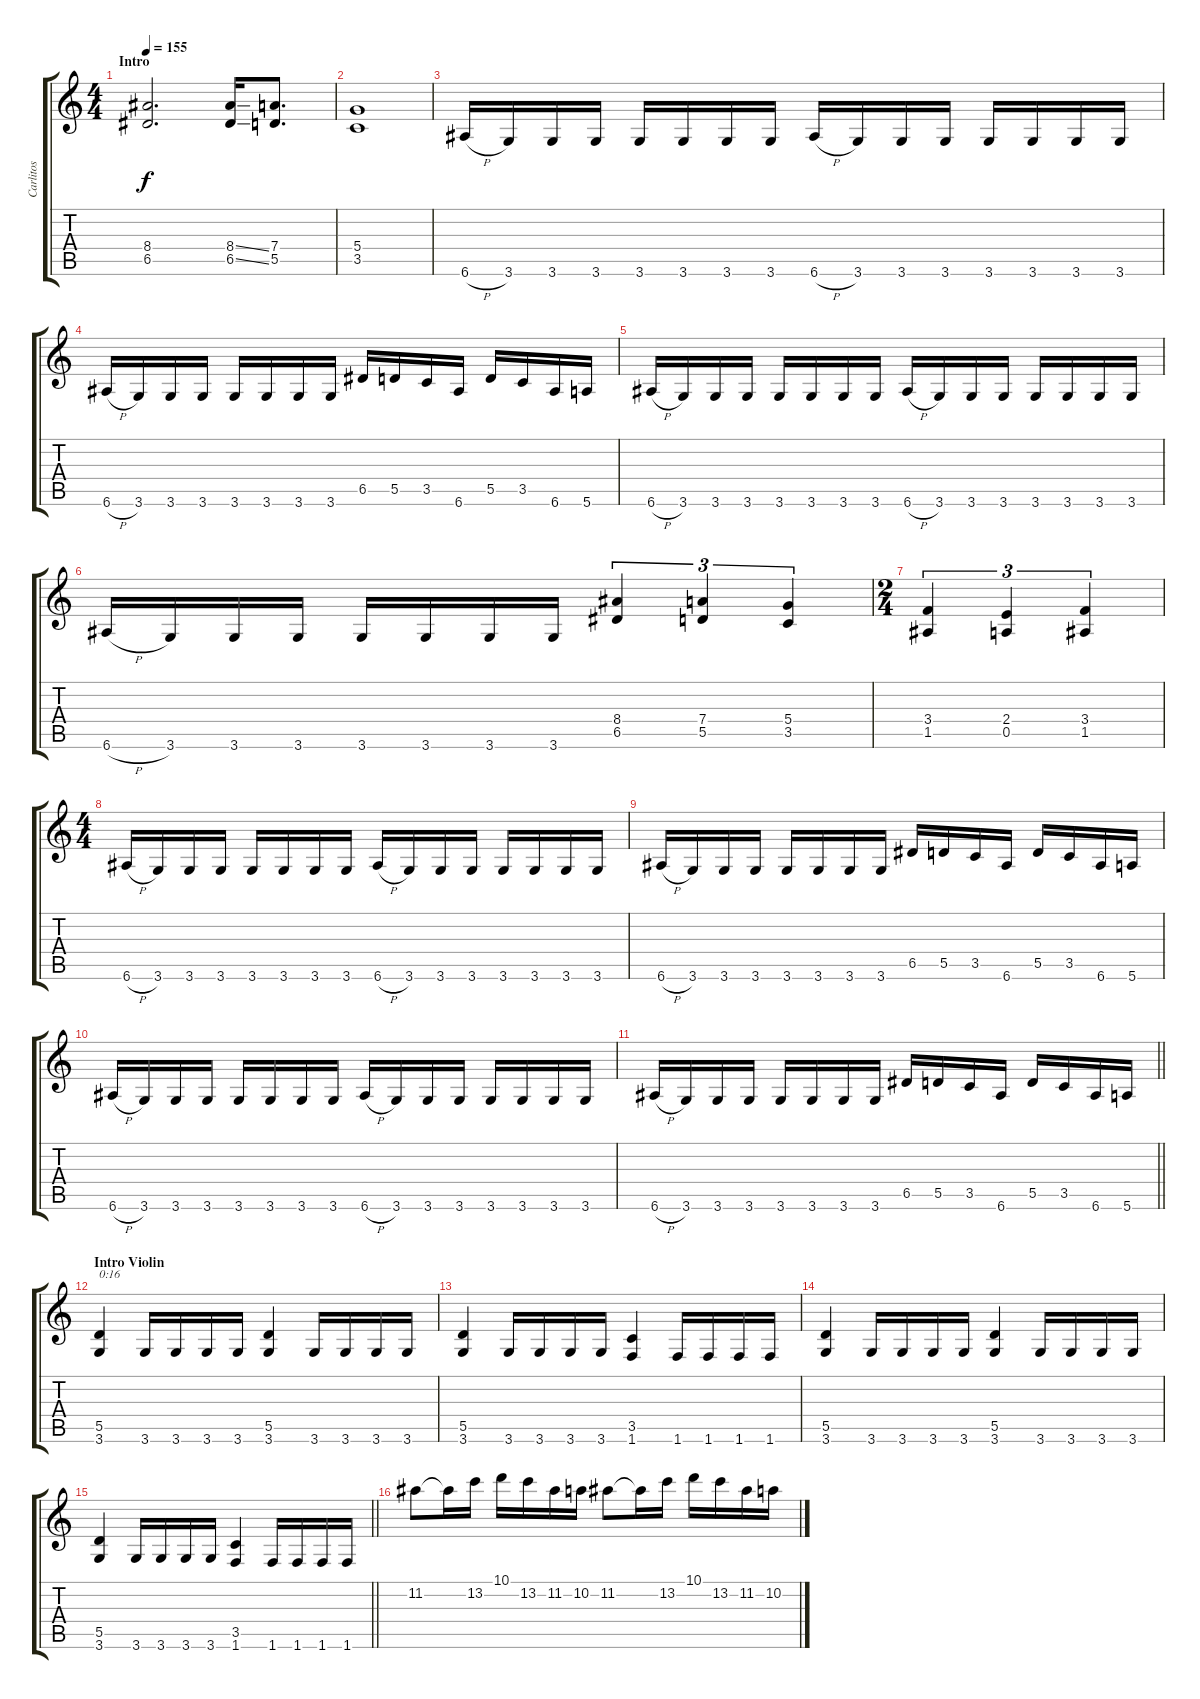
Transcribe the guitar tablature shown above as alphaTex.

\track ("Carlitos" "Carlitos") {instrument distortionguitar}
\staff {score tabs}
\tuning (E4 B3 G3 D3 A2 E2) {hide}
\ts (4 4)
\section ("" "Intro")
\tempo 155
\clef g2
\ks c
(8.4 6.5).2{d dy f instrument distortionguitar} (8.4{ss} 6.5{ss}).16 (7.4 5.5).8{d} |
(5.4 3.5).1 |
6.6{h}.16 3.6.16 3.6.16 3.6.16 3.6.16 3.6.16 3.6.16 3.6.16 6.6{h}.16 3.6.16 3.6.16 3.6.16 3.6.16 3.6.16 3.6.16 3.6.16 |
6.6{h}.16 3.6.16 3.6.16 3.6.16 3.6.16 3.6.16 3.6.16 3.6.16 6.5.16 5.5.16 3.5.16 6.6.16 5.5.16 3.5.16 6.6.16 5.6.16 |
6.6{h}.16 3.6.16 3.6.16 3.6.16 3.6.16 3.6.16 3.6.16 3.6.16 6.6{h}.16 3.6.16 3.6.16 3.6.16 3.6.16 3.6.16 3.6.16 3.6.16 |
6.6{h}.16 3.6.16 3.6.16 3.6.16 3.6.16 3.6.16 3.6.16 3.6.16 (8.4 6.5).4{tu (3 2)} (7.4 5.5).4{tu (3 2)} (5.4 3.5).4{tu (3 2)} |
\ts (2 4)
(3.4 1.5).4{tu (3 2)} (2.4 0.5).4{tu (3 2)} (3.4 1.5).4{tu (3 2)} |
\ts (4 4)
6.6{h}.16 3.6.16 3.6.16 3.6.16 3.6.16 3.6.16 3.6.16 3.6.16 6.6{h}.16 3.6.16 3.6.16 3.6.16 3.6.16 3.6.16 3.6.16 3.6.16 |
6.6{h}.16 3.6.16 3.6.16 3.6.16 3.6.16 3.6.16 3.6.16 3.6.16 6.5.16 5.5.16 3.5.16 6.6.16 5.5.16 3.5.16 6.6.16 5.6.16 |
6.6{h}.16 3.6.16 3.6.16 3.6.16 3.6.16 3.6.16 3.6.16 3.6.16 6.6{h}.16 3.6.16 3.6.16 3.6.16 3.6.16 3.6.16 3.6.16 3.6.16 |
\barLineRight lightlight
6.6{h}.16 3.6.16 3.6.16 3.6.16 3.6.16 3.6.16 3.6.16 3.6.16 6.5.16 5.5.16 3.5.16 6.6.16 5.5.16 3.5.16 6.6.16 5.6.16 |
\section ("" "Intro Violin")
(5.5 3.6).4{txt "0:16"} 3.6.16 3.6.16 3.6.16 3.6.16 (5.5 3.6).4 3.6.16 3.6.16 3.6.16 3.6.16 |
(5.5 3.6).4 3.6.16 3.6.16 3.6.16 3.6.16 (3.5 1.6).4 1.6.16 1.6.16 1.6.16 1.6.16 |
(5.5 3.6).4 3.6.16 3.6.16 3.6.16 3.6.16 (5.5 3.6).4 3.6.16 3.6.16 3.6.16 3.6.16 |
\barLineRight lightlight
(5.5 3.6).4 3.6.16 3.6.16 3.6.16 3.6.16 (3.5 1.6).4 1.6.16 1.6.16 1.6.16 1.6.16 |
11.2.8 11.2{t}.16 13.2.16 10.1.16 13.2.16 11.2.16 10.2.16 11.2.8 11.2{t}.16 13.2.16 10.1.16 13.2.16 11.2.16 10.2.16
